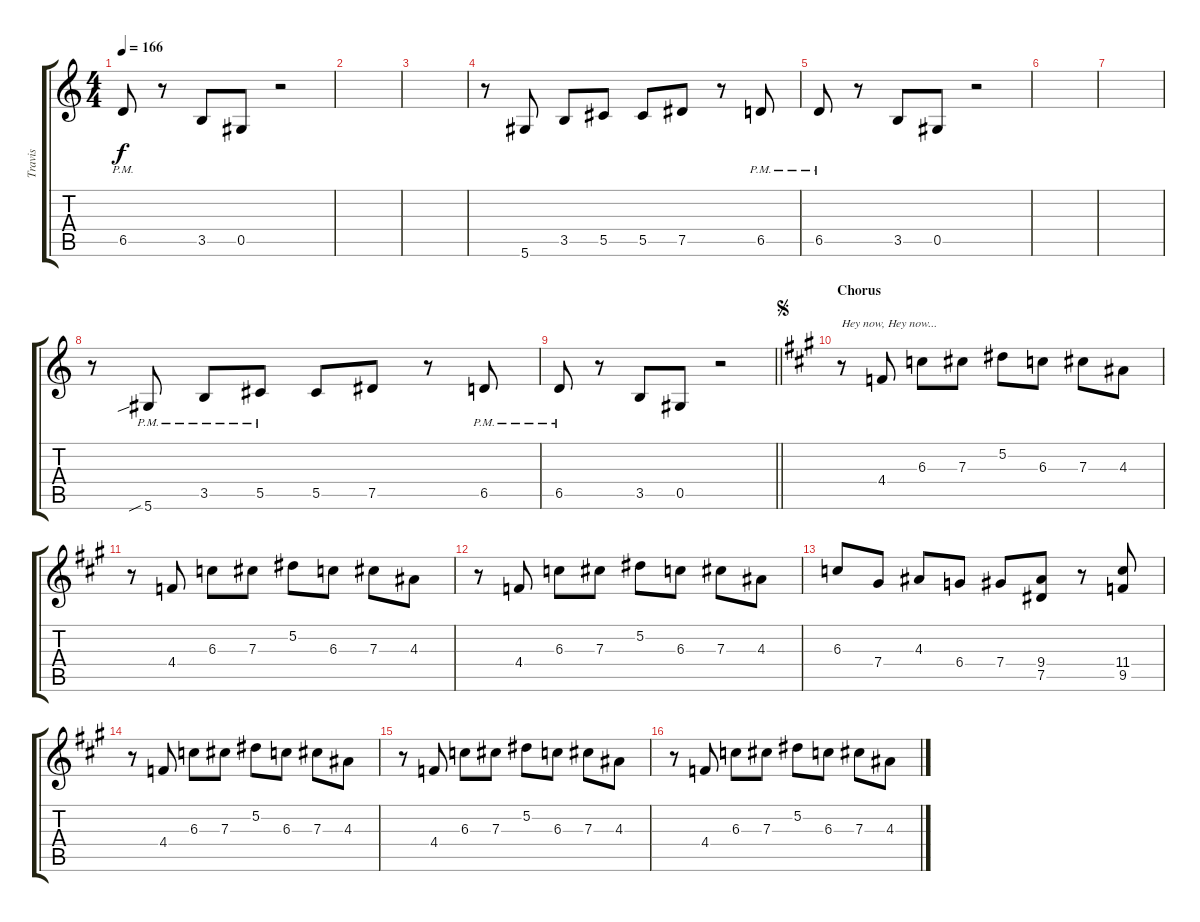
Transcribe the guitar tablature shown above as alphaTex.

\track ("Travis" "Travis") {instrument distortionguitar}
\staff {score tabs}
\tuning (Eb4 Bb3 Gb3 Db3 Ab2 Eb2) {hide}
\ts (4 4)
\tempo 166
\clef g2
\ks c
6.5{pm}.8{dy f} r.8 3.5.8 0.5.8 r.2 |
|
|
r.8 5.6.8 3.5.8 5.5.8 5.5.8 7.5.8 r.8 6.5{pm}.8 |
6.5{pm}.8 r.8 3.5.8 0.5.8 r.2 |
|
|
r.8 5.6{sib pm}.8 3.5{pm}.8 5.5{pm}.8 5.5.8 7.5.8 r.8 6.5{pm}.8 |
\barLineRight lightlight
6.5{pm}.8 r.8 3.5.8 0.5.8 r.2 |
\section ("" "Chorus")
\jump segno
\ks a
r.8{txt "Hey now, Hey now..."} 4.4.8 6.3.8 7.3.8 5.2.8 6.3.8 7.3.8 4.3.8 |
r.8 4.4.8 6.3.8 7.3.8 5.2.8 6.3.8 7.3.8 4.3.8 |
r.8 4.4.8 6.3.8 7.3.8 5.2.8 6.3.8 7.3.8 4.3.8 |
6.3.8 7.4.8 4.3.8 6.4.8 7.4.8 (9.4 7.5).8 r.8 (11.4 9.5).8 |
r.8 4.4.8 6.3.8 7.3.8 5.2.8 6.3.8 7.3.8 4.3.8 |
r.8 4.4.8 6.3.8 7.3.8 5.2.8 6.3.8 7.3.8 4.3.8 |
r.8 4.4.8 6.3.8 7.3.8 5.2.8 6.3.8 7.3.8 4.3.8
